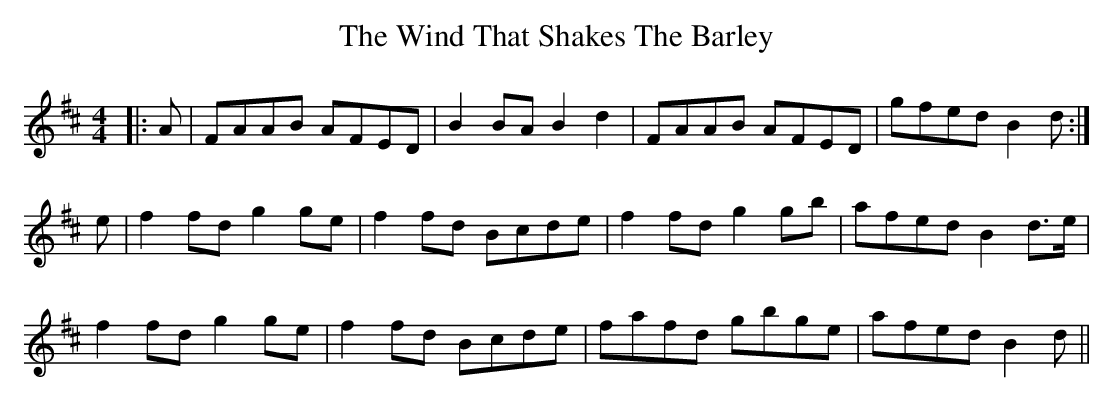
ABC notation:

X:1
T: The Wind That Shakes The Barley
M: 4/4
L: 1/8
K: Dmaj
|:A|FAAB AFED|B2BA B2 d2|FAAB AFED|gfed B2 d:|
e|f2 fd g2 ge|f2 fd Bcde|f2 fd g2 gb|afed B2 d>e|
f2 fd g2 ge|f2 fd Bcde|fafd gbge|afed B2 d||
